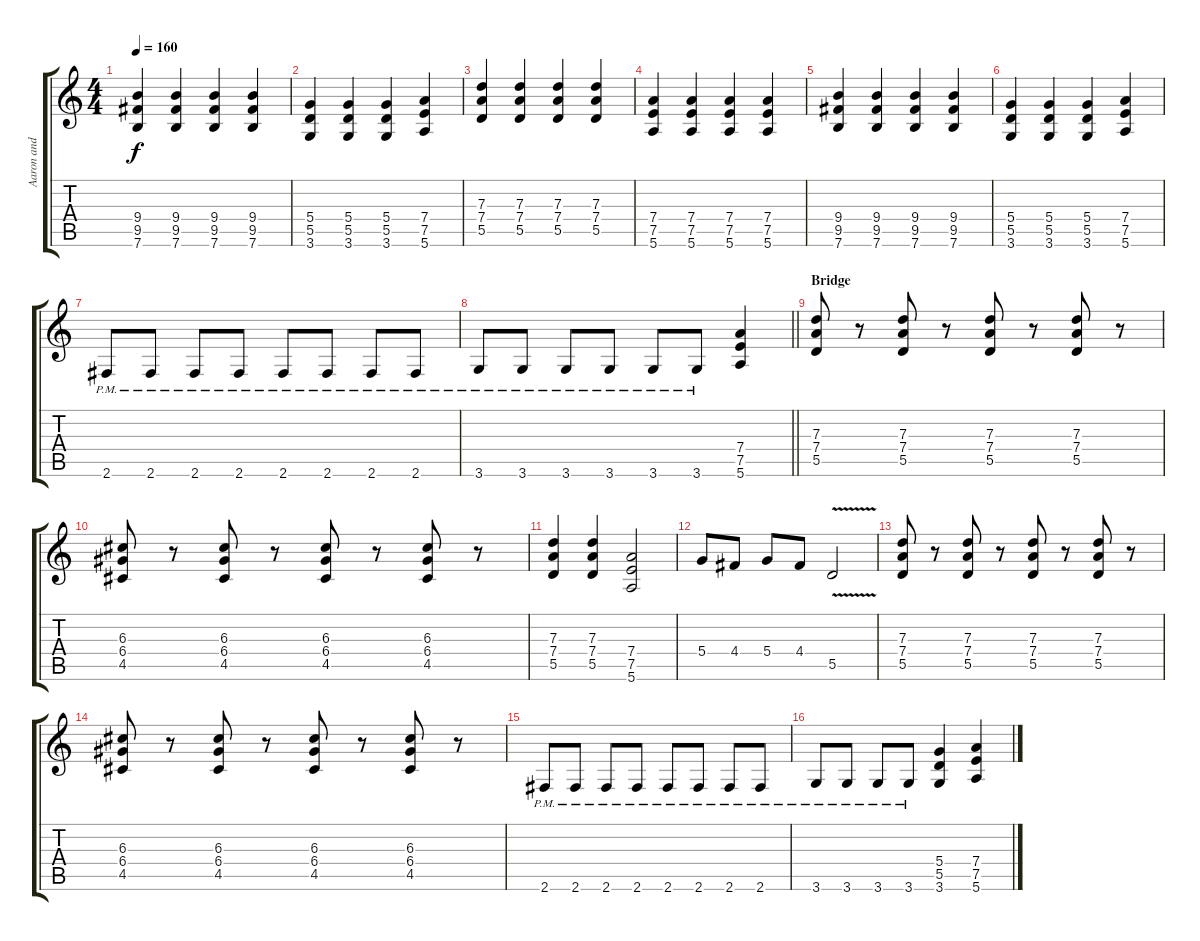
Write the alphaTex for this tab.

\track ("Aaron and Scott (Rhythm)" "Aaron and ") {instrument distortionguitar}
\staff {score tabs}
\tuning (E4 B3 G3 D3 A2 E2) {hide}
\ts (4 4)
\tempo 160
\clef g2
\ks c
(9.4 9.5 7.6).4{dy f} (9.4 9.5 7.6).4 (9.4 9.5 7.6).4 (9.4 9.5 7.6).4 |
(5.4 5.5 3.6).4 (5.4 5.5 3.6).4 (5.4 5.5 3.6).4 (7.4 7.5 5.6).4 |
(7.3 7.4 5.5).4 (7.3 7.4 5.5).4 (7.3 7.4 5.5).4 (7.3 7.4 5.5).4 |
(7.4 7.5 5.6).4 (7.4 7.5 5.6).4 (7.4 7.5 5.6).4 (7.4 7.5 5.6).4 |
(9.4 9.5 7.6).4 (9.4 9.5 7.6).4 (9.4 9.5 7.6).4 (9.4 9.5 7.6).4 |
(5.4 5.5 3.6).4 (5.4 5.5 3.6).4 (5.4 5.5 3.6).4 (7.4 7.5 5.6).4 |
2.6{pm}.8 2.6{pm}.8 2.6{pm}.8 2.6{pm}.8 2.6{pm}.8 2.6{pm}.8 2.6{pm}.8 2.6{pm}.8 |
\barLineRight lightlight
3.6{pm}.8 3.6{pm}.8 3.6{pm}.8 3.6{pm}.8 3.6{pm}.8 3.6{pm}.8 (7.4 7.5 5.6).4 |
\section ("" "Bridge")
(7.3 7.4 5.5).8 r.8 (7.3 7.4 5.5).8 r.8 (7.3 7.4 5.5).8 r.8 (7.3 7.4 5.5).8 r.8 |
(6.3 6.4 4.5).8 r.8 (6.3 6.4 4.5).8 r.8 (6.3 6.4 4.5).8 r.8 (6.3 6.4 4.5).8 r.8 |
(7.3 7.4 5.5).4 (7.3 7.4 5.5).4 (7.4 7.5 5.6).2 |
5.4.8 4.4.8 5.4.8 4.4.8 5.5{v}.2 |
(7.3 7.4 5.5).8 r.8 (7.3 7.4 5.5).8 r.8 (7.3 7.4 5.5).8 r.8 (7.3 7.4 5.5).8 r.8 |
(6.3 6.4 4.5).8 r.8 (6.3 6.4 4.5).8 r.8 (6.3 6.4 4.5).8 r.8 (6.3 6.4 4.5).8 r.8 |
2.6{pm}.8 2.6{pm}.8 2.6{pm}.8 2.6{pm}.8 2.6{pm}.8 2.6{pm}.8 2.6{pm}.8 2.6{pm}.8 |
3.6{pm}.8 3.6{pm}.8 3.6{pm}.8 3.6{pm}.8 (5.4 5.5 3.6).4 (7.4 7.5 5.6).4
